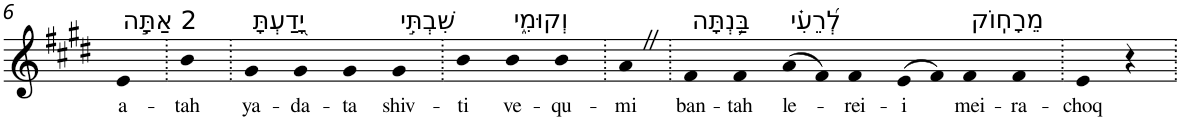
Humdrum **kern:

**kern	**text
*part1	*part1
*staff1	*staff1
*I"Piano	*
*I'Pno	*
!!LO:PB:g=z
*clefG2	*
*k[f#c#g#d#]	*
*E:	*
=6	=6
!LO:TX:a:t=2 אַתָּ֣ה	!
!	!LO:LY:b
4e	a-
=7.	=7.
!	!LO:LY:b
4b	-tah
=8.	=8.
!LO:TX:a:t=יָ֭דַעְתָּ	!
!	!LO:LY:b
4g#	ya-
!	!LO:LY:b
4g#	-da-
!	!LO:LY:b
4g#	-ta
!LO:TX:a:t=שִׁבְתִּ֣י	!
!	!LO:LY:b
4g#	shiv-
=9.	=9.
!	!LO:LY:b
4b	-ti
!LO:TX:a:t=וְקוּמִ֑י	!
!	!LO:LY:b
4b	ve-
!	!LO:LY:b
4b	-qu-
=10.	=10.
!	!LO:LY:b
4aZ	-mi
=11.	=11.
!LO:TX:a:t=בַּ֥נְתָּה	!
!	!LO:LY:b
4f#	ban-
!	!LO:LY:b
4f#	-tah
!LO:TX:a:t=לְ֝רֵעִ֗י	!
!	!LO:LY:b
(>8a	le-
8f#)	.
!	!LO:LY:b
4f#	-rei-
!	!LO:LY:b
(>8e	-i
8f#)	.
!LO:TX:a:t=מֵרָחֽוֹק	!
!	!LO:LY:b
4f#	mei-
!	!LO:LY:b
4f#	-ra-
=12.	=12.
!	!LO:LY:b
4e	-choq
4r	.
=.	=.
*-	*-
